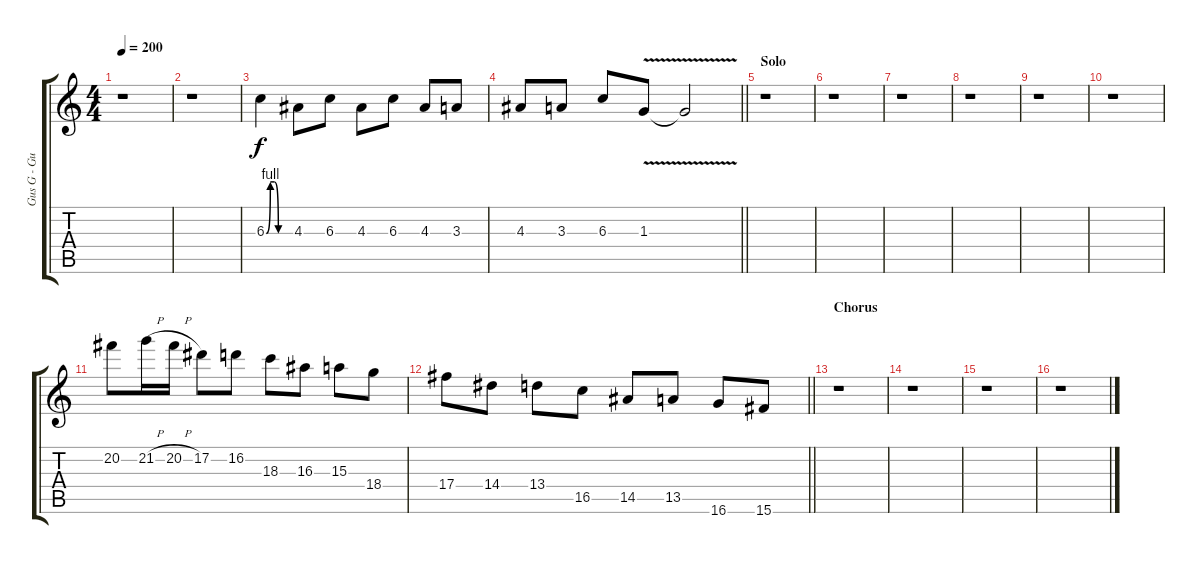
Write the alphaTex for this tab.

\track ("Gus G - Guitars" "Gus G - Gu") {instrument distortionguitar}
\staff {score tabs}
\tuning (Eb4 Bb3 Gb3 Db3 Ab2 Eb2) {hide}
\ts (4 4)
\tempo 200
\clef g2
\ks c
r.1{dy f} |
r.1 |
6.3{be (custom 0 0 10 4 20 4 30 0 60 0)}.4 4.3.8 6.3.8 4.3.8 6.3.8 4.3.8 3.3.8 |
\barLineRight lightlight
4.3.8 3.3.8 6.3.8 1.3{v}.8 1.3{t}.2 |
\section ("" "Solo")
r.1 |
r.1 |
r.1 |
r.1 |
r.1 |
r.1 |
20.2.8 21.2{h}.16 20.2{h}.16 17.2.8 16.2.8 18.3.8 16.3.8 15.3.8 18.4.8 |
\barLineRight lightlight
17.4.8 14.4.8 13.4.8 16.5.8 14.5.8 13.5.8 16.6.8 15.6.8 |
\section ("" "Chorus")
r.1 |
r.1 |
r.1 |
r.1
